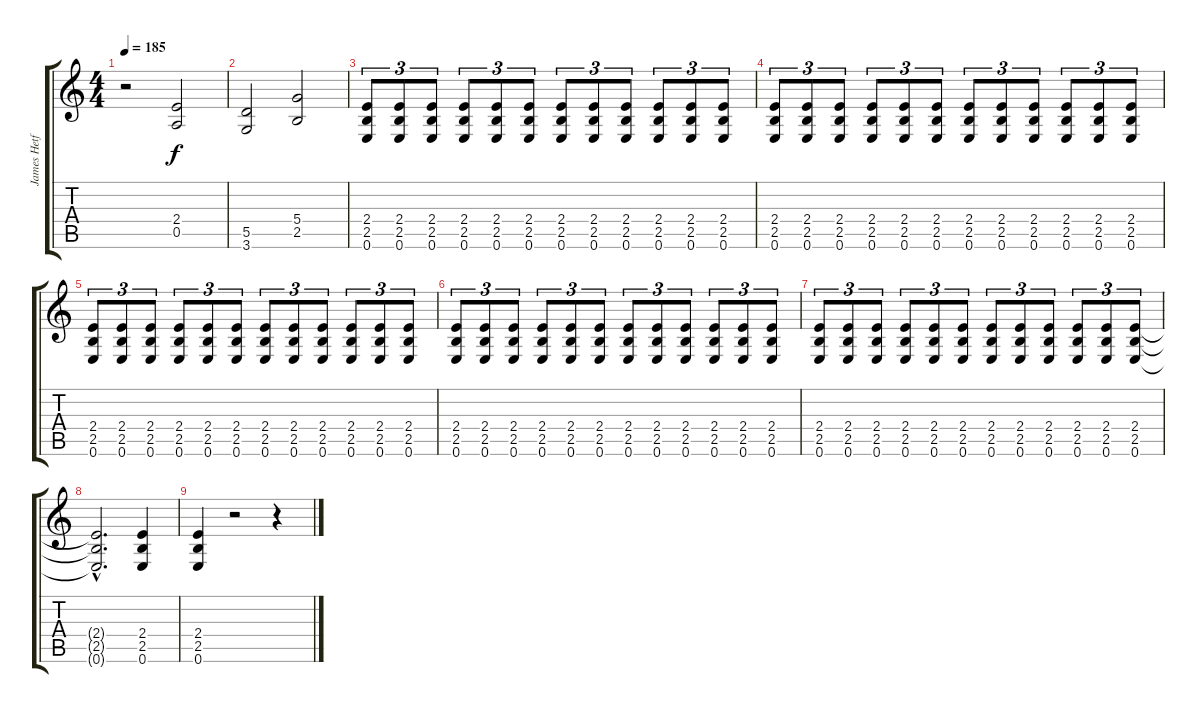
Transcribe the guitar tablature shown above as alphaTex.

\track ("James Hetfield (Guitar)" "James Hetf") {instrument distortionguitar}
\staff {score tabs}
\tuning (E4 B3 G3 D3 A2 E2) {hide}
\ts (4 4)
\tempo 185
\clef g2
\ks c
r.2{dy f} (2.4 0.5).2 |
(5.5 3.6).2 (5.4 2.5).2 |
(2.4 2.5 0.6).8{tu (3 2)} (2.4 2.5 0.6).8{tu (3 2)} (2.4 2.5 0.6).8{tu (3 2)} (2.4 2.5 0.6).8{tu (3 2)} (2.4 2.5 0.6).8{tu (3 2)} (2.4 2.5 0.6).8{tu (3 2)} (2.4 2.5 0.6).8{tu (3 2)} (2.4 2.5 0.6).8{tu (3 2)} (2.4 2.5 0.6).8{tu (3 2)} (2.4 2.5 0.6).8{tu (3 2)} (2.4 2.5 0.6).8{tu (3 2)} (2.4 2.5 0.6).8{tu (3 2)} |
(2.4 2.5 0.6).8{tu (3 2)} (2.4 2.5 0.6).8{tu (3 2)} (2.4 2.5 0.6).8{tu (3 2)} (2.4 2.5 0.6).8{tu (3 2)} (2.4 2.5 0.6).8{tu (3 2)} (2.4 2.5 0.6).8{tu (3 2)} (2.4 2.5 0.6).8{tu (3 2)} (2.4 2.5 0.6).8{tu (3 2)} (2.4 2.5 0.6).8{tu (3 2)} (2.4 2.5 0.6).8{tu (3 2)} (2.4 2.5 0.6).8{tu (3 2)} (2.4 2.5 0.6).8{tu (3 2)} |
(2.4 2.5 0.6).8{tu (3 2)} (2.4 2.5 0.6).8{tu (3 2)} (2.4 2.5 0.6).8{tu (3 2)} (2.4 2.5 0.6).8{tu (3 2)} (2.4 2.5 0.6).8{tu (3 2)} (2.4 2.5 0.6).8{tu (3 2)} (2.4 2.5 0.6).8{tu (3 2)} (2.4 2.5 0.6).8{tu (3 2)} (2.4 2.5 0.6).8{tu (3 2)} (2.4 2.5 0.6).8{tu (3 2)} (2.4 2.5 0.6).8{tu (3 2)} (2.4 2.5 0.6).8{tu (3 2)} |
(2.4 2.5 0.6).8{tu (3 2)} (2.4 2.5 0.6).8{tu (3 2)} (2.4 2.5 0.6).8{tu (3 2)} (2.4 2.5 0.6).8{tu (3 2)} (2.4 2.5 0.6).8{tu (3 2)} (2.4 2.5 0.6).8{tu (3 2)} (2.4 2.5 0.6).8{tu (3 2)} (2.4 2.5 0.6).8{tu (3 2)} (2.4 2.5 0.6).8{tu (3 2)} (2.4 2.5 0.6).8{tu (3 2)} (2.4 2.5 0.6).8{tu (3 2)} (2.4 2.5 0.6).8{tu (3 2)} |
(2.4 2.5 0.6).8{tu (3 2)} (2.4 2.5 0.6).8{tu (3 2)} (2.4 2.5 0.6).8{tu (3 2)} (2.4 2.5 0.6).8{tu (3 2)} (2.4 2.5 0.6).8{tu (3 2)} (2.4 2.5 0.6).8{tu (3 2)} (2.4 2.5 0.6).8{tu (3 2)} (2.4 2.5 0.6).8{tu (3 2)} (2.4 2.5 0.6).8{tu (3 2)} (2.4 2.5 0.6).8{tu (3 2)} (2.4 2.5 0.6).8{tu (3 2)} (2.4 2.5 0.6).8{tu (3 2)} |
(2.4{hac t} 2.5{hac t} 0.6{hac t}).2{d} (2.4 2.5 0.6).4 |
(2.4 2.5 0.6).4 r.2 r.4
